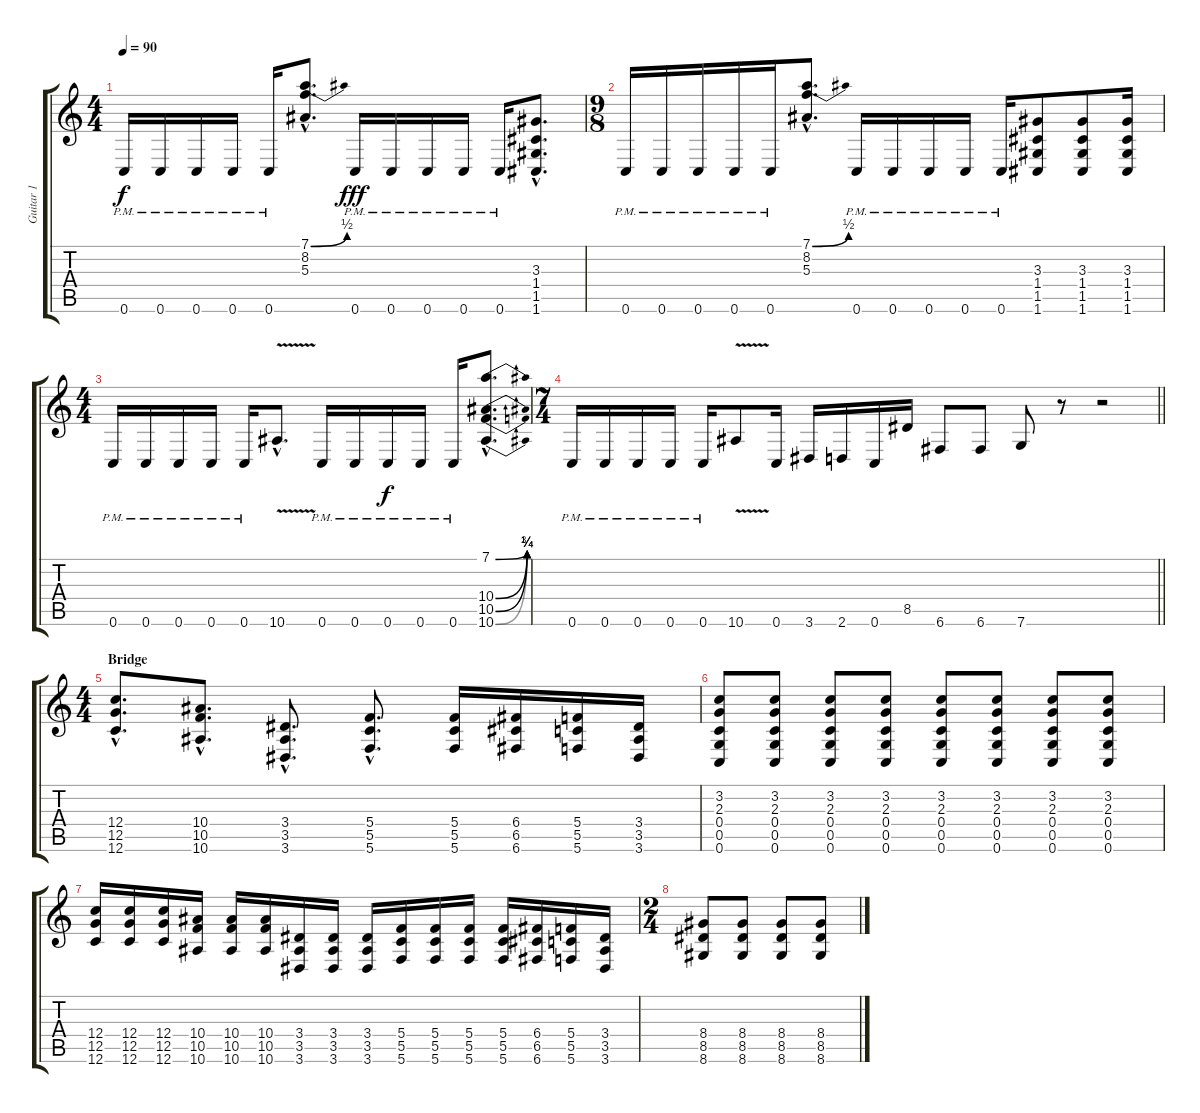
\track ("Guitar 1" "Guitar 1") {instrument overdrivenguitar}
\staff {score tabs}
\tuning (D4 A3 F3 C3 G2 C2) {hide}
\ts (4 4)
\tempo 90
\clef g2
\ks c
0.6{pm}.16{dy f} 0.6{pm}.16 0.6{pm}.16 0.6{pm}.16 0.6{pm}.16 (7.1{be (bend 0 0 60 2) hac} 8.2{hac} 5.3{hac}).8{d} 0.6{pm}.16{dy fff} 0.6{pm}.16 0.6{pm}.16 0.6{pm}.16 0.6{pm}.16 (3.3{hac} 1.4{hac} 1.5{hac} 1.6{hac}).8{d} |
\ts (9 8)
0.6{pm}.16 0.6{pm}.16 0.6{pm}.16 0.6{pm}.16 0.6{pm}.16 (7.1{be (bend 0 0 60 2) hac} 8.2{hac} 5.3{hac}).8{d} 0.6{pm}.16 0.6{pm}.16 0.6{pm}.16 0.6{pm}.16 0.6{pm}.16 (3.3 1.4 1.5 1.6).8 (3.3 1.4 1.5 1.6).8 (3.3 1.4 1.5 1.6).16 |
\ts (4 4)
0.6{pm}.16 0.6{pm}.16 0.6{pm}.16 0.6{pm}.16 0.6{pm}.16 10.6{v hac}.8{d} 0.6{pm}.16 0.6{pm}.16 0.6{pm}.16{dy f} 0.6{pm}.16 0.6{pm}.16 (7.1{be (bend 0 0 60 3) hac} 10.4{be (bend 0 0 60 1) hac} 10.5{be (bend 0 0 60 1) hac} 10.6{be (bend 0 0 60 1) hac}).8{d} |
\ts (7 4)
\barLineRight lightlight
0.6{pm}.16 0.6{pm}.16 0.6{pm}.16 0.6{pm}.16 0.6{pm}.16 10.6{v}.8 0.6.16 3.6.16 2.6.16 0.6.16 8.5.16 6.6.8 6.6.8 7.6.8 r.8 r.2 |
\ts (4 4)
\section ("" "Bridge")
(12.4{hac} 12.5{hac} 12.6{hac}).8{d} (10.4{hac} 10.5{hac} 10.6{hac}).8{d} (3.4{hac} 3.5{hac} 3.6{hac}).8{d} (5.4{hac} 5.5{hac} 5.6{hac}).8{d} (5.4 5.5 5.6).16 (6.4 6.5 6.6).16 (5.4 5.5 5.6).16 (3.4 3.5 3.6).16 |
(3.2 2.3 0.4 0.5 0.6).8 (3.2 2.3 0.4 0.5 0.6).8 (3.2 2.3 0.4 0.5 0.6).8 (3.2 2.3 0.4 0.5 0.6).8 (3.2 2.3 0.4 0.5 0.6).8 (3.2 2.3 0.4 0.5 0.6).8 (3.2 2.3 0.4 0.5 0.6).8 (3.2 2.3 0.4 0.5 0.6).8 |
(12.4 12.5 12.6).16 (12.4 12.5 12.6).16 (12.4 12.5 12.6).16 (10.4 10.5 10.6).16 (10.4 10.5 10.6).16 (10.4 10.5 10.6).16 (3.4 3.5 3.6).16 (3.4 3.5 3.6).16 (3.4 3.5 3.6).16 (5.4 5.5 5.6).16 (5.4 5.5 5.6).16 (5.4 5.5 5.6).16 (5.4 5.5 5.6).16 (6.4 6.5 6.6).16 (5.4 5.5 5.6).16 (3.4 3.5 3.6).16 |
\ts (2 4)
(8.4 8.5 8.6).8 (8.4 8.5 8.6).8 (8.4 8.5 8.6).8 (8.4 8.5 8.6).8
